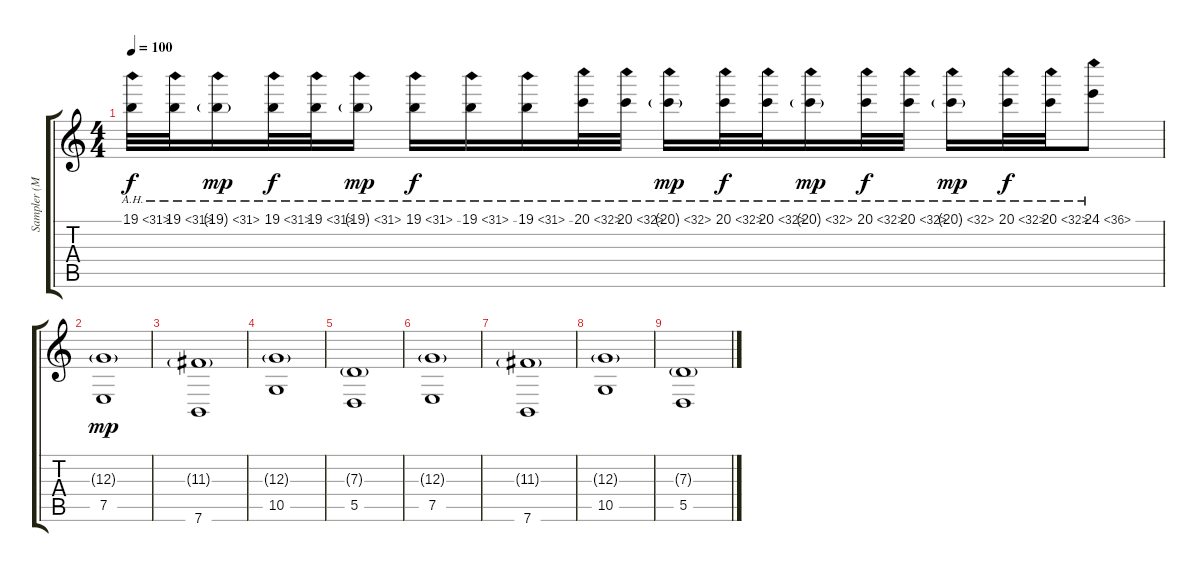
\track ("Sampler (Mr.Hahn)" "Sampler (M") {instrument flute}
\staff {score tabs}
\tuning (E4 B3 G3 D3 A2 E2) {hide}
\ts (4 4)
\tempo 100
\clef g2
\ks c
19.1{ah 12}.32{dy f balance 8} 19.1{ah 12}.32 19.1{ah 12 g}.16{dy mp} 19.1{ah 12}.32{dy f} 19.1{ah 12}.32 19.1{ah 12 g}.16{dy mp} 19.1{ah 12}.16{dy f} 19.1{ah 12}.16 19.1{ah 12}.16 20.1{ah 12}.32 20.1{ah 12}.32 20.1{ah 12 g}.16{dy mp} 20.1{ah 12}.32{dy f} 20.1{ah 12}.32 20.1{ah 12 g}.16{dy mp} 20.1{ah 12}.32{dy f} 20.1{ah 12}.32 20.1{ah 12 g}.16{dy mp} 20.1{ah 12}.32{dy f} 20.1{ah 12}.32 24.1{ah 12}.8 |
(12.3{g} 7.5).1{dy mp volume 10 instrument pad2warm} |
(11.3{g} 7.6).1 |
(12.3{g} 10.5).1 |
(7.3{g} 5.5).1 |
(12.3{g} 7.5).1{volume 8 instrument pad2warm} |
(11.3{g} 7.6).1 |
(12.3{g} 10.5).1 |
(7.3{g} 5.5).1
